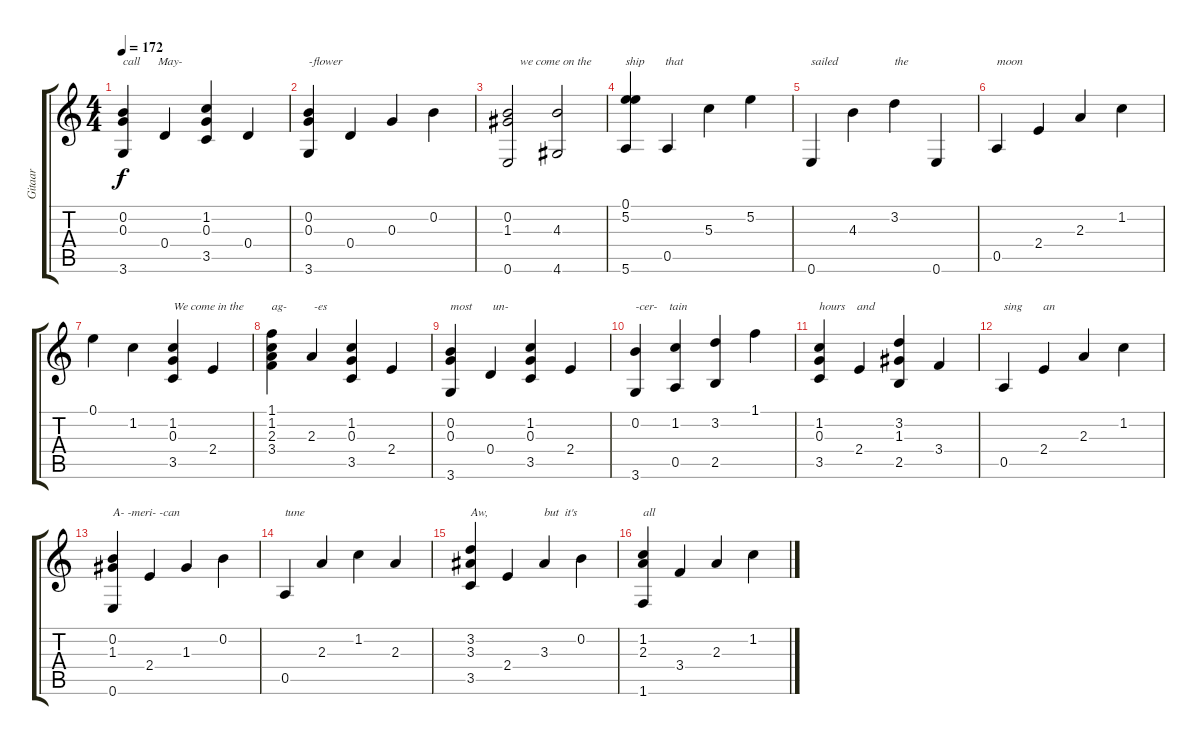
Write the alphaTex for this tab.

\track ("Gitaar" "Gitaar") {instrument acousticguitarnylon}
\staff {score tabs}
\tuning (E4 B3 G3 D3 A2 E2) {hide}
\ts (4 4)
\tempo 172
\clef g2
\ks c
(0.2 0.3 3.6).4{txt "call      May-" dy f} 0.4.4 (1.2 0.3 3.5).4 0.4.4 |
(0.2 0.3 3.6).4{txt "-flower"} 0.4.4 0.3.4 0.2.4 |
(0.2 1.3 0.6).2{txt "    we come on the"} (4.3 4.6).2 |
(0.1 5.2 5.6).4{txt "ship       that"} 0.5.4 5.3.4 5.2.4 |
0.6.4{txt "sailed"} 4.3.4 3.2.4{txt "the"} 0.6.4 |
0.5.4{txt "moon"} 2.4.4 2.3.4 1.2.4 |
0.1.4 1.2.4 (1.2 0.3 3.5).4{txt "We come in the"} 2.4.4 |
(1.1 1.2 2.3 3.4).4{txt "ag-         -es"} 2.3.4 (1.2 0.3 3.5).4 2.4.4 |
(0.2 0.3 3.6).4{txt "most       un-"} 0.4.4 (1.2 0.3 3.5).4 2.4.4 |
(0.2 3.6).4{txt "-cer-    tain"} (1.2 0.5).4 (3.2 2.5).4 1.1.4 |
(1.2 0.3 3.5).4{txt "hours    and"} 2.4.4 (3.2 1.3 2.5).4 3.4.4 |
0.5.4{txt "sing       an"} 2.4.4 2.3.4 1.2.4 |
(0.2 1.3 0.6).4{txt "A- -meri- -can"} 2.4.4 1.3.4 0.2.4 |
0.5.4{txt "tune"} 2.3.4 1.2.4 2.3.4 |
(3.2 3.3 3.5).4{txt "Aw,"} 2.4.4 3.3.4{txt "but  it's"} 0.2.4 |
(1.2 2.3 1.6).4{txt "all   "} 3.4.4 2.3.4 1.2.4
